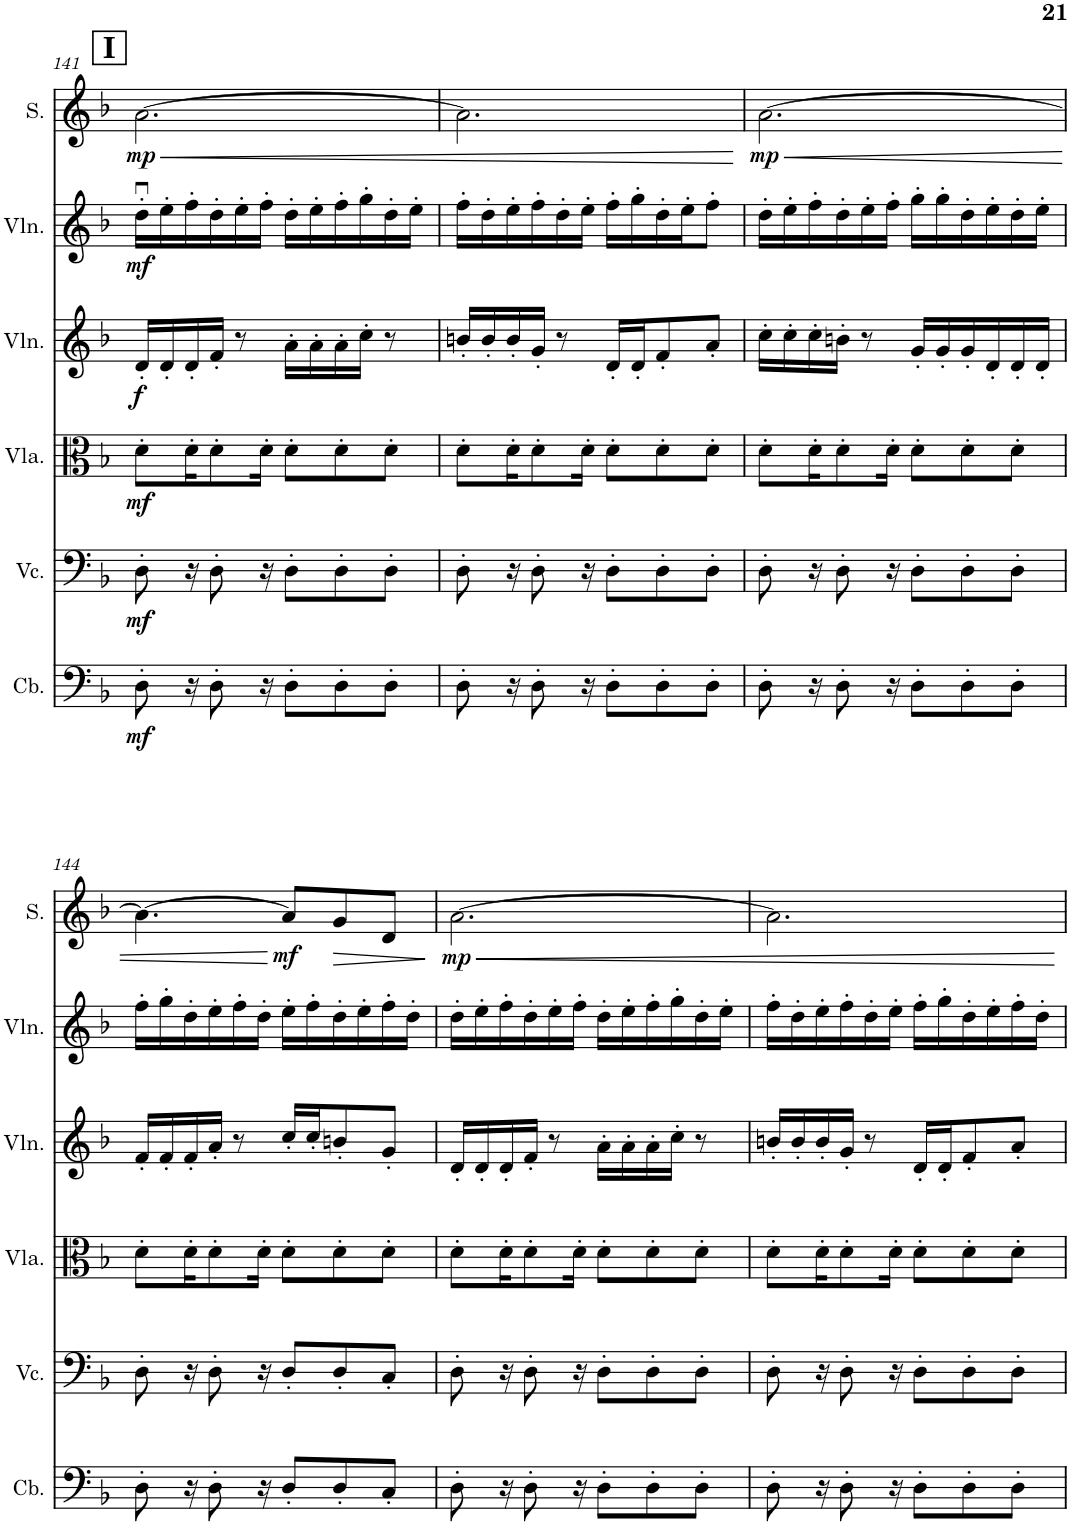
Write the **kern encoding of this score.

**kern	**dynam	**kern	**dynam	**kern	**dynam	**kern	**dynam	**kern	**dynam	**kern	**dynam
*part6	*part6	*part5	*part5	*part4	*part4	*part3	*part3	*part2	*part2	*part1	*part1
*staff6	*staff6	*staff5	*staff5	*staff4	*staff4	*staff3	*staff3	*staff2	*staff2	*staff1	*staff1
*I"低音提琴	*	*I"大提琴	*	*I"中提琴	*	*I"小提琴	*	*I"小提琴	*	*I"女高音	*
!!LO:PB:g=z
*clefF4	*	*clefF4	*	*clefC3	*	*clefG2	*	*clefG2	*	*clefX	*
*Trd7c12	*	*	*	*	*	*	*	*	*	*	*
*k[b-]	*	*k[b-]	*	*k[b-]	*	*k[b-]	*	*k[b-]	*	*k[b-]	*
*M6/8	*	*M6/8	*	*M6/8	*	*M6/8	*	*M6/8	*	*M6/8	*
!!LO:REH:place=s1:a:B:cj:fs=14:t=I
=141	=141	=141	=141	=141	=141	=141	=141	=141	=141	=141	=141
!	!LO:DY:b	!	!LO:DY:b	!	!LO:DY:b	!	!LO:DY:b	!	!LO:DY:b	!	!LO:HP:b
!	!	!	!	!	!	!	!	!	!	!	!LO:DY:n=1:b
8D'\	mf	8D'\	mf	8d'\L	mf	16d'/LL	f	16ddu'\LL	mf	[2.a\	< mp
.	.	.	.	.	.	16d'/	.	16ee'\	.	.	.
16r	.	16r	.	16d'\K	.	16d'/	.	16ff'\	.	.	.
8D'\	.	8D'\	.	8d'\	.	16f'/JJ	.	16dd'\	.	.	.
.	.	.	.	.	.	8r	.	16ee'\	.	.	.
16r	.	16r	.	16d'\Jk	.	.	.	16ff'\JJ	.	.	.
8D'\L	.	8D'\L	.	8d'\L	.	16a'\LL	.	16dd'\LL	.	.	.
.	.	.	.	.	.	16a'\	.	16ee'\	.	.	.
8D'\	.	8D'\	.	8d'\	.	16a'\	.	16ff'\	.	.	.
.	.	.	.	.	.	16cc'\JJ	.	16gg'\	.	.	.
8D'\J	.	8D'\J	.	8d'\J	.	8r	.	16dd'\	.	.	.
.	.	.	.	.	.	.	.	16ee'\JJ	.	.	.
=142	=142	=142	=142	=142	=142	=142	=142	=142	=142	=142	=142
8D'\	.	8D'\	.	8d'\L	.	16bn'/LL	.	16ff'\LL	.	2.a\]	.
.	.	.	.	.	.	16b'/	.	16dd'\	.	.	.
16r	.	16r	.	16d'\K	.	16b'/	.	16ee'\	.	.	.
8D'\	.	8D'\	.	8d'\	.	16g'/JJ	.	16ff'\	.	.	.
.	.	.	.	.	.	8r	.	16dd'\	.	.	.
16r	.	16r	.	16d'\Jk	.	.	.	16ee'\JJ	.	.	.
8D'\L	.	8D'\L	.	8d'\L	.	16d'/LL	.	16ff'\LL	.	.	.
.	.	.	.	.	.	16d'/J	.	16gg'\	.	.	.
8D'\	.	8D'\	.	8d'\	.	8f'/	.	16dd'\	.	.	.
.	.	.	.	.	.	.	.	16ee'\J	.	.	.
8D'\J	.	8D'\J	.	8d'\J	.	8a'/J	.	8ff'\J	.	.	.
.	.	.	.	.	.	.	.	.	.	.	[
=143	=143	=143	=143	=143	=143	=143	=143	=143	=143	=143	=143
!	!	!	!	!	!	!	!	!	!	!	!LO:HP:b
!	!	!	!	!	!	!	!	!	!	!	!LO:DY:n=1:b
8D'\	.	8D'\	.	8d'\L	.	16cc'\LL	.	16dd'\LL	.	[2.a\	< mp
.	.	.	.	.	.	16cc'\	.	16ee'\	.	.	.
16r	.	16r	.	16d'\K	.	16cc'\	.	16ff'\	.	.	.
8D'\	.	8D'\	.	8d'\	.	16bn'\JJ	.	16dd'\	.	.	.
.	.	.	.	.	.	8r	.	16ee'\	.	.	.
16r	.	16r	.	16d'\Jk	.	.	.	16ff'\JJ	.	.	.
8D'\L	.	8D'\L	.	8d'\L	.	16g'/LL	.	16gg'\LL	.	.	.
.	.	.	.	.	.	16g'/	.	16gg'\	.	.	.
8D'\	.	8D'\	.	8d'\	.	16g'/	.	16dd'\	.	.	.
.	.	.	.	.	.	16d'/	.	16ee'\	.	.	.
8D'\J	.	8D'\J	.	8d'\J	.	16d'/	.	16dd'\	.	.	.
.	.	.	.	.	.	16d'/JJ	.	16ee'\JJ	.	.	.
!!LO:LB:g=z
=144	=144	=144	=144	=144	=144	=144	=144	=144	=144	=144	=144
8D'\	.	8D'\	.	8d'\L	.	16f'/LL	.	16ff'\LL	.	4.a\_	.
.	.	.	.	.	.	16f'/	.	16gg'\	.	.	.
16r	.	16r	.	16d'\K	.	16f'/	.	16dd'\	.	.	.
8D'\	.	8D'\	.	8d'\	.	16a'/JJ	.	16ee'\	.	.	.
.	.	.	.	.	.	8r	.	16ff'\	.	.	.
16r	.	16r	.	16d'\Jk	.	.	.	16dd'\JJ	.	.	.
!	!	!	!	!	!	!	!	!	!	!	!LO:DY:n=1:b
8D'/L	.	8D'/L	.	8d'\L	.	16cc'/LL	.	16ee'\LL	.	8a/L]	[ mf
.	.	.	.	.	.	16cc'/J	.	16ff'\	.	.	.
!	!	!	!	!	!	!	!	!	!	!	!LO:HP:b
8D'/	.	8D'/	.	8d'\	.	8bn'/	.	16dd'\	.	8g/	>
.	.	.	.	.	.	.	.	16ee'\	.	.	.
8C'/J	.	8C'/J	.	8d'\J	.	8g'/J	.	16ff'\	.	8d/J	.
.	.	.	.	.	.	.	.	16dd'\JJ	.	.	.
.	.	.	.	.	.	.	.	.	.	.	]
=145	=145	=145	=145	=145	=145	=145	=145	=145	=145	=145	=145
!	!	!	!	!	!	!	!	!	!	!	!LO:HP:b
!	!	!	!	!	!	!	!	!	!	!	!LO:DY:n=1:b
8D'\	.	8D'\	.	8d'\L	.	16d'/LL	.	16dd'\LL	.	[2.a\	< mp
.	.	.	.	.	.	16d'/	.	16ee'\	.	.	.
16r	.	16r	.	16d'\K	.	16d'/	.	16ff'\	.	.	.
8D'\	.	8D'\	.	8d'\	.	16f'/JJ	.	16dd'\	.	.	.
.	.	.	.	.	.	8r	.	16ee'\	.	.	.
16r	.	16r	.	16d'\Jk	.	.	.	16ff'\JJ	.	.	.
8D'\L	.	8D'\L	.	8d'\L	.	16a'\LL	.	16dd'\LL	.	.	.
.	.	.	.	.	.	16a'\	.	16ee'\	.	.	.
8D'\	.	8D'\	.	8d'\	.	16a'\	.	16ff'\	.	.	.
.	.	.	.	.	.	16cc'\JJ	.	16gg'\	.	.	.
8D'\J	.	8D'\J	.	8d'\J	.	8r	.	16dd'\	.	.	.
.	.	.	.	.	.	.	.	16ee'\JJ	.	.	.
=146	=146	=146	=146	=146	=146	=146	=146	=146	=146	=146	=146
8D'\	.	8D'\	.	8d'\L	.	16bn'/LL	.	16ff'\LL	.	2.a\]	.
.	.	.	.	.	.	16b'/	.	16dd'\	.	.	.
16r	.	16r	.	16d'\K	.	16b'/	.	16ee'\	.	.	.
8D'\	.	8D'\	.	8d'\	.	16g'/JJ	.	16ff'\	.	.	.
.	.	.	.	.	.	8r	.	16dd'\	.	.	.
16r	.	16r	.	16d'\Jk	.	.	.	16ee'\JJ	.	.	.
8D'\L	.	8D'\L	.	8d'\L	.	16d'/LL	.	16ff'\LL	.	.	.
.	.	.	.	.	.	16d'/J	.	16gg'\	.	.	.
8D'\	.	8D'\	.	8d'\	.	8f'/	.	16dd'\	.	.	.
.	.	.	.	.	.	.	.	16ee'\	.	.	.
8D'\J	.	8D'\J	.	8d'\J	.	8a'/J	.	16ff'\	.	.	.
.	.	.	.	.	.	.	.	16dd'\JJ	.	.	.
.	.	.	.	.	.	.	.	.	.	.	[
=	=	=	=	=	=	=	=	=	=	=	=
*-	*-	*-	*-	*-	*-	*-	*-	*-	*-	*-	*-
